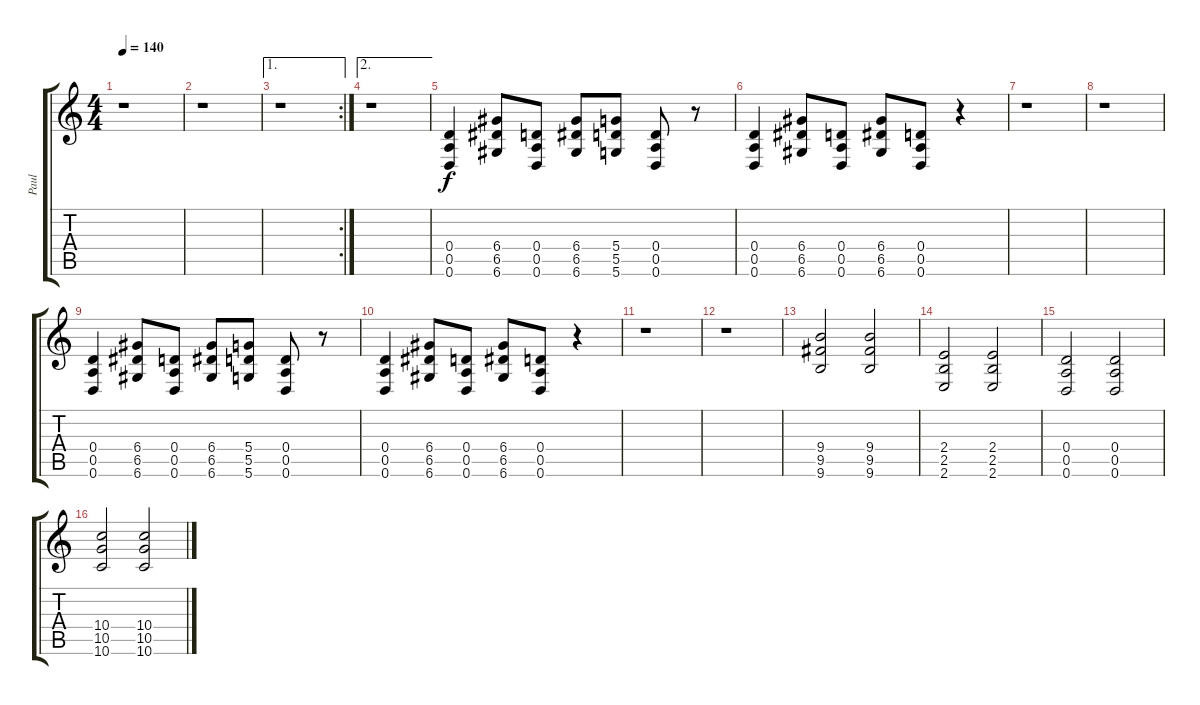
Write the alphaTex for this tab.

\track ("Paul" "Paul") {instrument distortionguitar}
\staff {score tabs}
\tuning (E4 B3 G3 D3 A2 D2) {hide}
\ts (4 4)
\tempo 140
\clef g2
\ks c
r.1{dy f} |
r.1 |
\ae 1
\rc 2
r.1 |
\ae 2
r.1 |
(0.4 0.5 0.6).4 (6.4 6.5 6.6).8 (0.4 0.5 0.6).8 (6.4 6.5 6.6).8 (5.4 5.5 5.6).8 (0.4 0.5 0.6).8 r.8 |
(0.4 0.5 0.6).4 (6.4 6.5 6.6).8 (0.4 0.5 0.6).8 (6.4 6.5 6.6).8 (0.4 0.5 0.6).8 r.4 |
r.1 |
r.1 |
(0.4 0.5 0.6).4 (6.4 6.5 6.6).8 (0.4 0.5 0.6).8 (6.4 6.5 6.6).8 (5.4 5.5 5.6).8 (0.4 0.5 0.6).8 r.8 |
(0.4 0.5 0.6).4 (6.4 6.5 6.6).8 (0.4 0.5 0.6).8 (6.4 6.5 6.6).8 (0.4 0.5 0.6).8 r.4 |
r.1 |
r.1 |
(9.4 9.5 9.6).2{volume 10} (9.4 9.5 9.6).2 |
(2.4 2.5 2.6).2 (2.4 2.5 2.6).2 |
(0.4 0.5 0.6).2 (0.4 0.5 0.6).2 |
(10.4 10.5 10.6).2 (10.4 10.5 10.6).2
